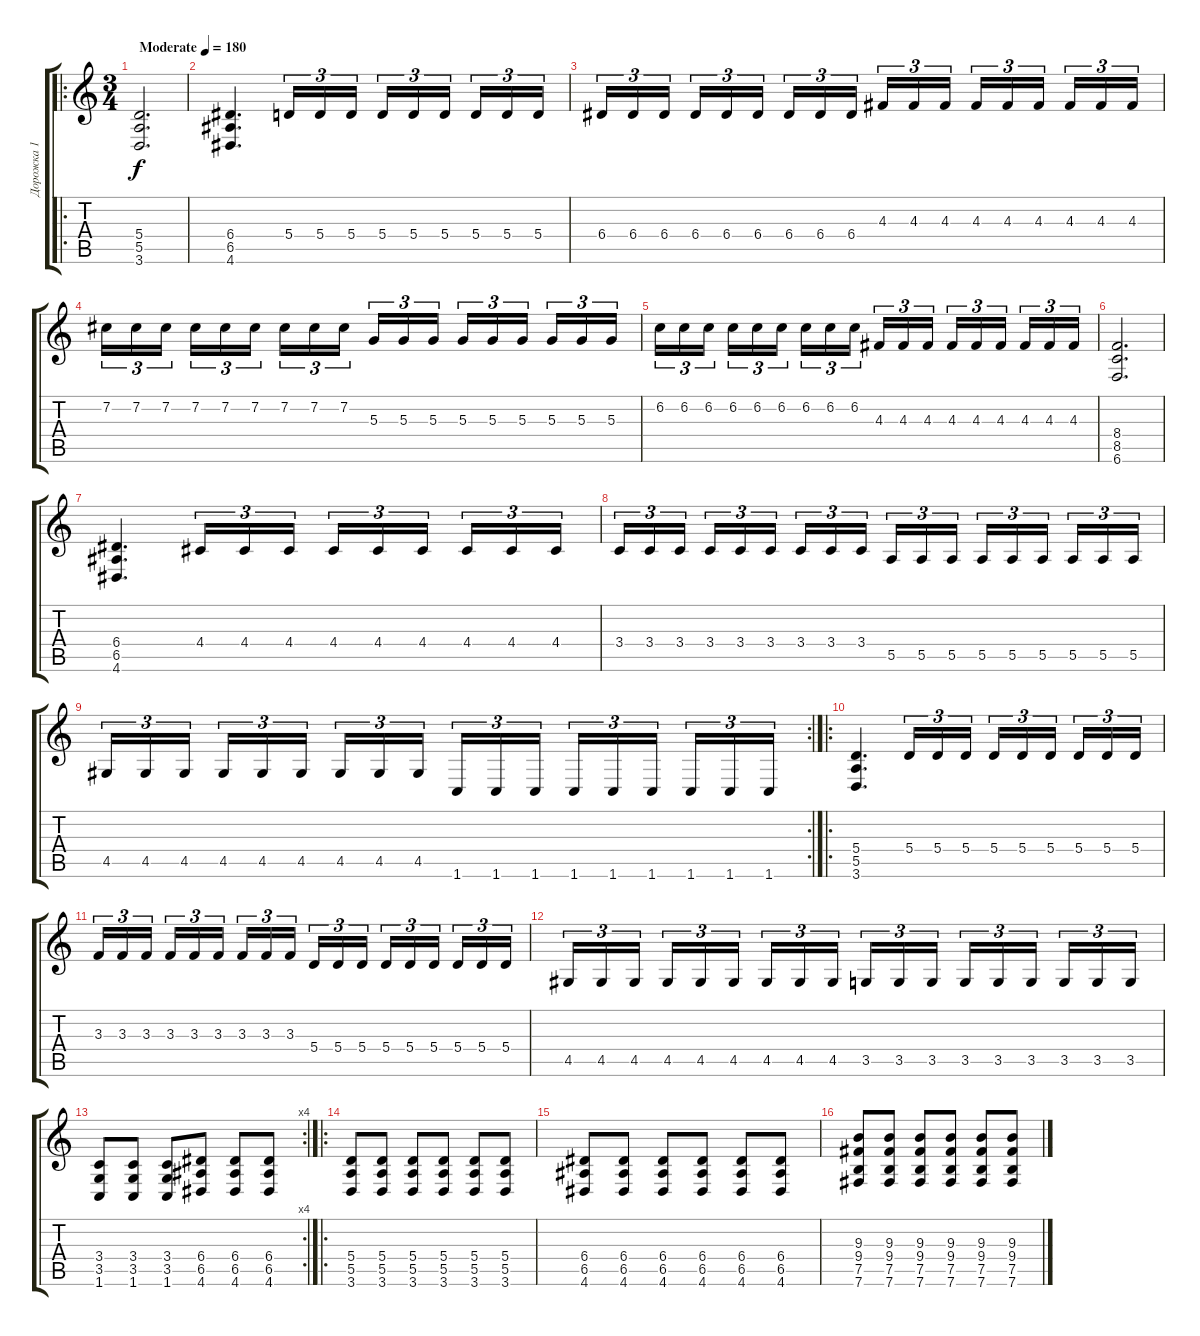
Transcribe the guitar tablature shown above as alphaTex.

\track ("Дорожка 1" "Дорожка 1") {instrument overdrivenguitar}
\staff {score tabs}
\tuning (B3 Gb3 D3 A2 E2 B1) {hide}
\ro
\ts (3 4)
\tempo (180 "Moderate")
\clef g2
\ks c
(5.4 5.5 3.6).2{d dy f instrument overdrivenguitar} |
(6.4 6.5 4.6).4{d} 5.4.16{tu (3 2)} 5.4.16{tu (3 2)} 5.4.16{tu (3 2)} 5.4.16{tu (3 2)} 5.4.16{tu (3 2)} 5.4.16{tu (3 2) beam splitsecondary} 5.4.16{tu (3 2)} 5.4.16{tu (3 2)} 5.4.16{tu (3 2)} |
6.4.16{tu (3 2)} 6.4.16{tu (3 2)} 6.4.16{tu (3 2) beam splitsecondary} 6.4.16{tu (3 2)} 6.4.16{tu (3 2)} 6.4.16{tu (3 2)} 6.4.16{tu (3 2)} 6.4.16{tu (3 2)} 6.4.16{tu (3 2) beam splitsecondary} 4.3.16{tu (3 2)} 4.3.16{tu (3 2)} 4.3.16{tu (3 2)} 4.3.16{tu (3 2)} 4.3.16{tu (3 2)} 4.3.16{tu (3 2) beam splitsecondary} 4.3.16{tu (3 2)} 4.3.16{tu (3 2)} 4.3.16{tu (3 2)} |
7.2.16{tu (3 2)} 7.2.16{tu (3 2)} 7.2.16{tu (3 2) beam splitsecondary} 7.2.16{tu (3 2)} 7.2.16{tu (3 2)} 7.2.16{tu (3 2)} 7.2.16{tu (3 2)} 7.2.16{tu (3 2)} 7.2.16{tu (3 2) beam splitsecondary} 5.3.16{tu (3 2)} 5.3.16{tu (3 2)} 5.3.16{tu (3 2)} 5.3.16{tu (3 2)} 5.3.16{tu (3 2)} 5.3.16{tu (3 2) beam splitsecondary} 5.3.16{tu (3 2)} 5.3.16{tu (3 2)} 5.3.16{tu (3 2)} |
6.2.16{tu (3 2)} 6.2.16{tu (3 2)} 6.2.16{tu (3 2) beam splitsecondary} 6.2.16{tu (3 2)} 6.2.16{tu (3 2)} 6.2.16{tu (3 2)} 6.2.16{tu (3 2)} 6.2.16{tu (3 2)} 6.2.16{tu (3 2) beam splitsecondary} 4.3.16{tu (3 2)} 4.3.16{tu (3 2)} 4.3.16{tu (3 2)} 4.3.16{tu (3 2)} 4.3.16{tu (3 2)} 4.3.16{tu (3 2) beam splitsecondary} 4.3.16{tu (3 2)} 4.3.16{tu (3 2)} 4.3.16{tu (3 2)} |
(8.4 8.5 6.6).2{d} |
(6.4 6.5 4.6).4{d} 4.4.16{tu (3 2)} 4.4.16{tu (3 2)} 4.4.16{tu (3 2)} 4.4.16{tu (3 2)} 4.4.16{tu (3 2)} 4.4.16{tu (3 2) beam splitsecondary} 4.4.16{tu (3 2)} 4.4.16{tu (3 2)} 4.4.16{tu (3 2)} |
3.4.16{tu (3 2)} 3.4.16{tu (3 2)} 3.4.16{tu (3 2) beam splitsecondary} 3.4.16{tu (3 2)} 3.4.16{tu (3 2)} 3.4.16{tu (3 2)} 3.4.16{tu (3 2)} 3.4.16{tu (3 2)} 3.4.16{tu (3 2) beam splitsecondary} 5.5.16{tu (3 2)} 5.5.16{tu (3 2)} 5.5.16{tu (3 2)} 5.5.16{tu (3 2)} 5.5.16{tu (3 2)} 5.5.16{tu (3 2) beam splitsecondary} 5.5.16{tu (3 2)} 5.5.16{tu (3 2)} 5.5.16{tu (3 2)} |
\rc 2
4.5.16{tu (3 2)} 4.5.16{tu (3 2)} 4.5.16{tu (3 2) beam splitsecondary} 4.5.16{tu (3 2)} 4.5.16{tu (3 2)} 4.5.16{tu (3 2)} 4.5.16{tu (3 2)} 4.5.16{tu (3 2)} 4.5.16{tu (3 2) beam splitsecondary} 1.6.16{tu (3 2)} 1.6.16{tu (3 2)} 1.6.16{tu (3 2)} 1.6.16{tu (3 2)} 1.6.16{tu (3 2)} 1.6.16{tu (3 2) beam splitsecondary} 1.6.16{tu (3 2)} 1.6.16{tu (3 2)} 1.6.16{tu (3 2)} |
\ro
(5.4 5.5 3.6).4{d} 5.4.16{tu (3 2)} 5.4.16{tu (3 2)} 5.4.16{tu (3 2)} 5.4.16{tu (3 2)} 5.4.16{tu (3 2)} 5.4.16{tu (3 2) beam splitsecondary} 5.4.16{tu (3 2)} 5.4.16{tu (3 2)} 5.4.16{tu (3 2)} |
3.3.16{tu (3 2)} 3.3.16{tu (3 2)} 3.3.16{tu (3 2) beam splitsecondary} 3.3.16{tu (3 2)} 3.3.16{tu (3 2)} 3.3.16{tu (3 2)} 3.3.16{tu (3 2)} 3.3.16{tu (3 2)} 3.3.16{tu (3 2) beam splitsecondary} 5.4.16{tu (3 2)} 5.4.16{tu (3 2)} 5.4.16{tu (3 2)} 5.4.16{tu (3 2)} 5.4.16{tu (3 2)} 5.4.16{tu (3 2) beam splitsecondary} 5.4.16{tu (3 2)} 5.4.16{tu (3 2)} 5.4.16{tu (3 2)} |
4.5.16{tu (3 2)} 4.5.16{tu (3 2)} 4.5.16{tu (3 2) beam splitsecondary} 4.5.16{tu (3 2)} 4.5.16{tu (3 2)} 4.5.16{tu (3 2)} 4.5.16{tu (3 2)} 4.5.16{tu (3 2)} 4.5.16{tu (3 2) beam splitsecondary} 3.5.16{tu (3 2)} 3.5.16{tu (3 2)} 3.5.16{tu (3 2)} 3.5.16{tu (3 2)} 3.5.16{tu (3 2)} 3.5.16{tu (3 2) beam splitsecondary} 3.5.16{tu (3 2)} 3.5.16{tu (3 2)} 3.5.16{tu (3 2)} |
\rc 4
(3.4 3.5 1.6).8 (3.4 3.5 1.6).8 (3.4 3.5 1.6).8 (6.4 6.5 4.6).8 (6.4 6.5 4.6).8 (6.4 6.5 4.6).8 |
\ro
(5.4 5.5 3.6).8 (5.4 5.5 3.6).8 (5.4 5.5 3.6).8 (5.4 5.5 3.6).8 (5.4 5.5 3.6).8 (5.4 5.5 3.6).8 |
(6.4 6.5 4.6).8 (6.4 6.5 4.6).8 (6.4 6.5 4.6).8 (6.4 6.5 4.6).8 (6.4 6.5 4.6).8 (6.4 6.5 4.6).8 |
(9.3 9.4 7.5 7.6).8 (9.3 9.4 7.5 7.6).8 (9.3 9.4 7.5 7.6).8 (9.3 9.4 7.5 7.6).8 (9.3 9.4 7.5 7.6).8 (9.3 9.4 7.5 7.6).8
